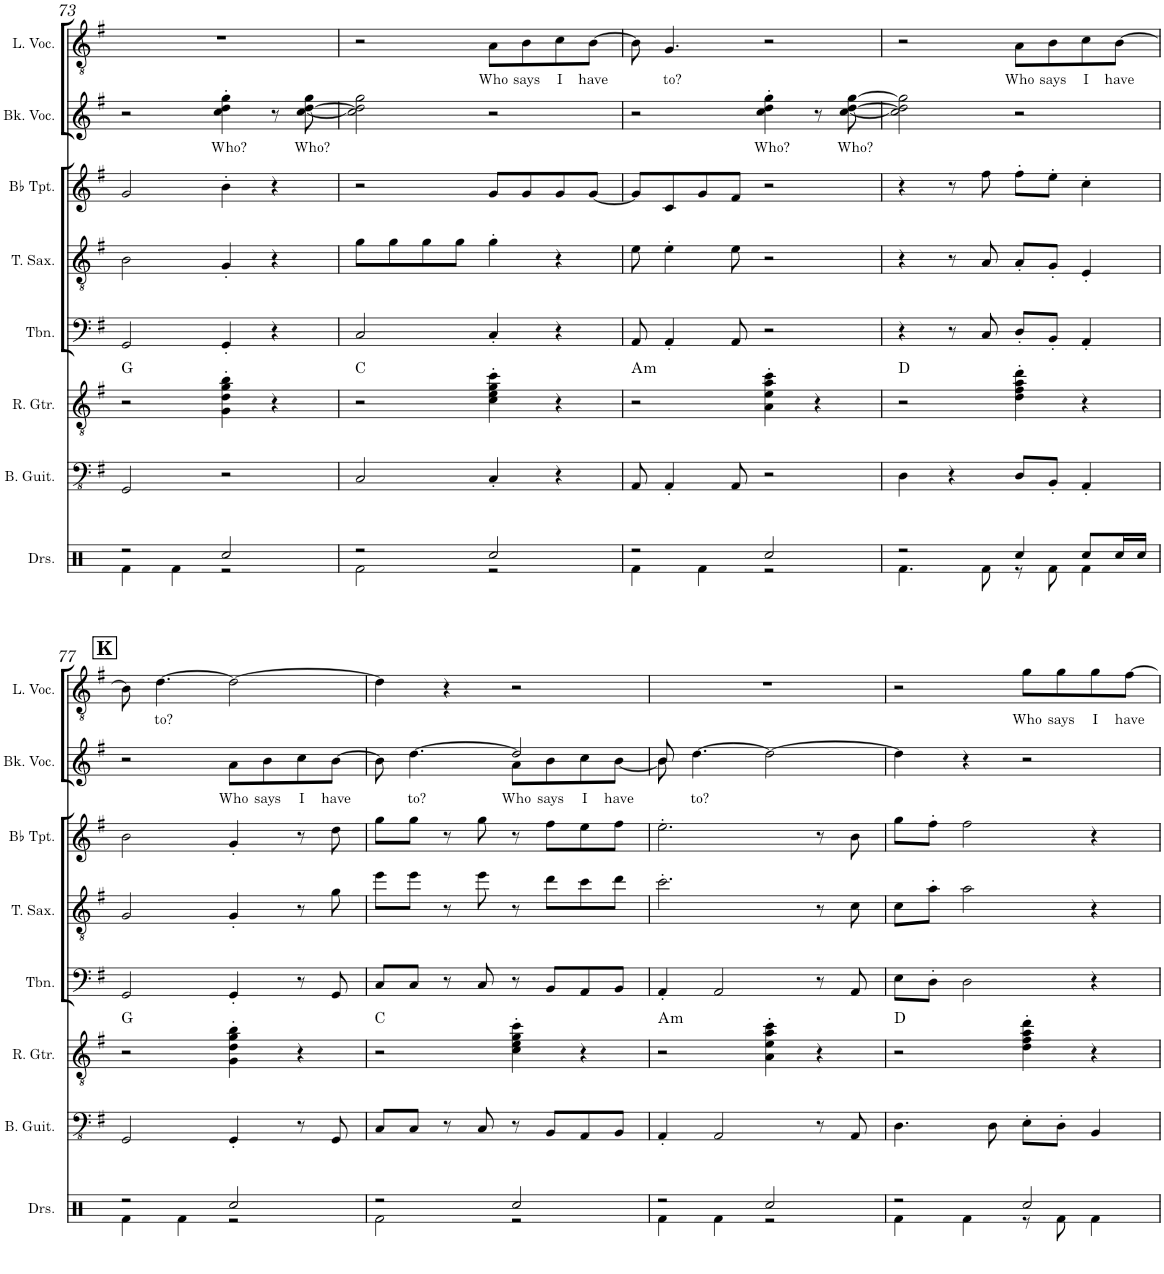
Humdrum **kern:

**kern	**kern	**kern	**harte	**kern	**kern	**kern	**kern	**text	**kern	**text
*part8	*part7	*part6	*part6	*part5	*part4	*part3	*part2	*part2	*part1	*part1
*staff8	*staff7	*staff6	*	*staff5	*staff4	*staff3	*staff2	*staff2	*staff1	*staff1
*I"Drumset	*I"Bass Guitar	*I"Rhythm Guitar	*	*I"Trombone	*I"Tenor Saxophone	*I"Bb Trumpet	*I"Backing Vocals	*	*I"Lead Vocals	*
*I'Drs.	*I'B. Guit.	*I'R. Gtr.	*	*I'Tbn.	*I'T. Sax.	*I'Bb Tpt.	*I'Bk. Voc.	*	*I'L. Voc.	*
!!LO:PB:g=z
*clefX	*clefFv4	*clefGv2	*	*clefF4	*clefGv2	*clefG2	*clefG2	*	*clefGv2	*
*	*	*	*	*	*ITrd8c14	*ITrd1c2	*	*	*	*
*k[]	*k[f#]	*k[f#]	*	*k[f#]	*k[f#]	*k[f#]	*k[f#]	*	*k[f#]	*
*M4/4	*M4/4	*M4/4	*	*M4/4	*M4/4	*M4/4	*M4/4	*	*M4/4	*
=73	=73	=73	=73	=73	=73	=73	=73	=73	=73	=73
*^	*	*	*	*	*	*	*	*	*	*
2r	4Rf\	2GGG/	2r	G:maj	2GG/	2B\	2g/	2r	.	1r	.
.	4Rf\	.	.	.	.	.	.	.	.	.	.
!	!	!	!	!	!	!	!	!	!LO:LY:b	!	!
2Rcc/	2r	2r	4G\' 4d\' 4g\' 4b\'	.	4GG'/	4G'/	4b'\	4cc\' 4dd\' 4gg\'	Who?	.	.
.	.	.	4r	.	4r	4r	4r	8r	.	.	.
!	!	!	!	!	!	!	!	!	!LO:LY:b	!	!
.	.	.	.	.	.	.	.	[8cc\ [8dd\ 8gg\	Who?	.	.
=74	=74	=74	=74	=74	=74	=74	=74	=74	=74	=74	=74
2r	2Rf\	2CC/	2r	C:maj	2C/	8g\L	2r	2cc\] 2dd\] 2gg\	.	2r	.
.	.	.	.	.	.	8g\	.	.	.	.	.
.	.	.	.	.	.	8g\	.	.	.	.	.
.	.	.	.	.	.	8g\J	.	.	.	.	.
!	!	!	!	!	!	!	!	!	!	!	!LO:LY:b
2Rcc/	2r	4CC'/	4c\' 4e\' 4g\' 4cc\'	.	4C'/	4g'\	8g/L	2r	.	8A\L	Who
!	!	!	!	!	!	!	!	!	!	!	!LO:LY:b
.	.	.	.	.	.	.	8g/	.	.	8B\	says
!	!	!	!	!	!	!	!	!	!	!	!LO:LY:b
.	.	4r	4r	.	4r	4r	8g/	.	.	8c\	I
!	!	!	!	!	!	!	!	!	!	!	!LO:LY:b
.	.	.	.	.	.	.	[8g/J	.	.	[8B\J	have
=75	=75	=75	=75	=75	=75	=75	=75	=75	=75	=75	=75
!	!	!	!	!LO:H:kt=m	!	!	!	!	!	!	!
2r	4Rf\	8AAA/	2r	A:min	8AA/	8e\	8g/L]	2r	.	8B\]	.
!	!	!	!	!	!	!	!	!	!	!	!LO:LY:b
.	.	4AAA'/	.	.	4AA'/	4e'\	8c/	.	.	4.G/	to?
.	4Rf\	.	.	.	.	.	8g/	.	.	.	.
.	.	8AAA/	.	.	8AA/	8e\	8f#/J	.	.	.	.
!	!	!	!	!	!	!	!	!	!LO:LY:b	!	!
2Rcc/	2r	2r	4A\' 4e\' 4a\' 4cc\'	.	2r	2r	2r	4cc\' 4dd\' 4gg\'	Who?	2r	.
.	.	.	4r	.	.	.	.	8r	.	.	.
!	!	!	!	!	!	!	!	!	!LO:LY:b	!	!
.	.	.	.	.	.	.	.	[8cc\ [8dd\ [8gg\	Who?	.	.
=76	=76	=76	=76	=76	=76	=76	=76	=76	=76	=76	=76
2r	4.Rf\	4DD\	2r	D:maj	4r	4r	4r	2cc\] 2dd\] 2gg\]	.	2r	.
.	.	4r	.	.	8r	8r	8r	.	.	.	.
.	8Rf\	.	.	.	8C/	8A/	8ff#\	.	.	.	.
!	!	!	!	!	!	!	!	!	!	!	!LO:LY:b
4Rcc/	8r	8DD/L	4d\' 4f#\' 4a\' 4dd\'	.	8D'/L	8A'/L	8ff#'\L	2r	.	8A\L	Who
!	!	!	!	!	!	!	!	!	!	!	!LO:LY:b
.	8Rf\	8BBB'/J	.	.	8BB'/J	8G'/J	8ee'\J	.	.	8B\	says
!	!	!	!	!	!	!	!	!	!	!	!LO:LY:b
8Rcc/L	4Rf\	4AAA'/	4r	.	4AA'/	4E'/	4cc'\	.	.	8c\	I
!	!	!	!	!	!	!	!	!	!	!	!LO:LY:b
16Rcc/L	.	.	.	.	.	.	.	.	.	[8B\J	have
16Rcc/JJ	.	.	.	.	.	.	.	.	.	.	.
!!LO:LB:g=z
!!LO:REH:place=s1:a:B:cj:fs=14:t=K
=77	=77	=77	=77	=77	=77	=77	=77	=77	=77	=77	=77
2r	4Rf\	2GGG/	2r	G:maj	2GG/	2G/	2b\	2r	.	8B\]	.
!	!	!	!	!	!	!	!	!	!	!	!LO:LY:b
.	.	.	.	.	.	.	.	.	.	[4.d\	to?
.	4Rf\	.	.	.	.	.	.	.	.	.	.
!	!	!	!	!	!	!	!	!	!LO:LY:b	!	!
2Rcc/	2r	4GGG'/	4G\' 4d\' 4g\' 4b\'	.	4GG'/	4G'/	4g'/	8a\L	Who	2d\_	.
!	!	!	!	!	!	!	!	!	!LO:LY:b	!	!
.	.	.	.	.	.	.	.	8b\	says	.	.
!	!	!	!	!	!	!	!	!	!LO:LY:b	!	!
.	.	8r	4r	.	8r	8r	8r	8cc\	I	.	.
!	!	!	!	!	!	!	!	!	!LO:LY:b	!	!
.	.	8GGG/	.	.	8GG/	8g\	8dd\	[8b\J	have	.	.
=78	=78	=78	=78	=78	=78	=78	=78	=78	=78	=78	=78
*	*	*	*	*	*	*	*	*^	*	*	*
2r	2Rf\	8CC/L	2r	C:maj	8C/L	8ee\L	8gg\L	8b\]	2ryy	.	4d\]	.
!	!	!	!	!	!	!	!	!	!	!LO:LY:b	!	!
.	.	8CC/J	.	.	8C/J	8ee\J	8gg\J	[4.dd\	.	to?	.	.
.	.	8r	.	.	8r	8r	8r	.	.	.	4r	.
.	.	8CC/	.	.	8C/	8ee\	8gg\	.	.	.	.	.
!	!	!	!	!	!	!	!	!	!	!LO:LY:b	!	!
2Rcc/	2r	8r	4c\' 4e\' 4g\' 4cc\'	.	8r	8r	8r	2dd/]	8a\L	Who	2r	.
!	!	!	!	!	!	!	!	!	!	!LO:LY:b	!	!
.	.	8BBB/L	.	.	8BB/L	8dd\L	8ff#\L	.	8b\	says	.	.
!	!	!	!	!	!	!	!	!	!	!LO:LY:b	!	!
.	.	8AAA/	4r	.	8AA/	8cc\	8ee\	.	8cc\	I	.	.
!	!	!	!	!	!	!	!	!	!	!LO:LY:b	!	!
.	.	8BBB/J	.	.	8BB/J	8dd\J	8ff#\J	.	[8b\J	have	.	.
=79	=79	=79	=79	=79	=79	=79	=79	=79	=79	=79	=79	=79
!	!	!	!	!LO:H:kt=m	!	!	!	!	!	!	!	!
2r	4Rf\	4AAA'/	2r	A:min	4AA'/	2.cc'\	2.ee'\	8b/	8b\]	.	1r	.
!	!	!	!	!	!	!	!	!	!	!LO:LY:b	!	!
.	.	.	.	.	.	.	.	[4.dd\	2..ryy	to?	.	.
.	4Rf\	2AAA/	.	.	2AA/	.	.	.	.	.	.	.
2Rcc/	2r	.	4A\' 4e\' 4a\' 4cc\'	.	.	.	.	2dd\_	.	.	.	.
.	.	8r	4r	.	8r	8r	8r	.	.	.	.	.
.	.	8AAA/	.	.	8AA/	8c\	8b\	.	.	.	.	.
*	*	*	*	*	*	*	*	*v	*v	*	*	*
=80	=80	=80	=80	=80	=80	=80	=80	=80	=80	=80	=80
2r	4Rf\	4.DD\	2r	D:maj	8E\L	8c\L	8gg\L	4dd\]	.	2r	.
.	.	.	.	.	8D'\J	8a'\J	8ff#'\J	.	.	.	.
.	4Rf\	.	.	.	2D\	2a\	2ff#\	4r	.	.	.
.	.	8DD\	.	.	.	.	.	.	.	.	.
!	!	!	!	!	!	!	!	!	!	!	!LO:LY:b
2Rcc/	8r	8EE'\L	4d\' 4f#\' 4a\' 4dd\'	.	.	.	.	2r	.	8g\L	Who
!	!	!	!	!	!	!	!	!	!	!	!LO:LY:b
.	8Rf\	8DD'\J	.	.	.	.	.	.	.	8g\	says
!	!	!	!	!	!	!	!	!	!	!	!LO:LY:b
.	4Rf\	4BBB/	4r	.	4r	4r	4r	.	.	8g\	I
!	!	!	!	!	!	!	!	!	!	!	!LO:LY:b
.	.	.	.	.	.	.	.	.	.	[8f#\J	have
*v	*v	*	*	*	*	*	*	*	*	*	*
=	=	=	=	=	=	=	=	=	=	=
*-	*-	*-	*-	*-	*-	*-	*-	*-	*-	*-
